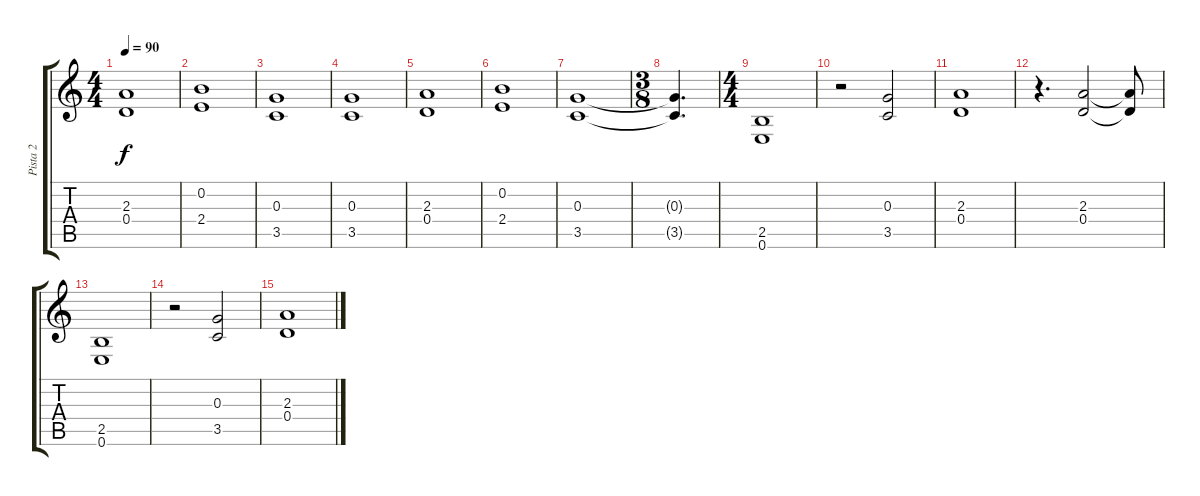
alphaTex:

\track ("Pista 2" "Pista 2") {instrument distortionguitar}
\staff {score tabs}
\tuning (E4 B3 G3 D3 A2 E2) {hide}
\ts (4 4)
\tempo 90
\clef g2
\ks c
(2.3 0.4).1{dy f} |
(0.2 2.4).1 |
(0.3 3.5).1 |
(0.3 3.5).1 |
(2.3 0.4).1 |
(0.2 2.4).1 |
(0.3 3.5).1{volume 11 instrument distortionguitar} |
\ts (3 8)
(0.3{t} 3.5{t}).4{d} |
\ts (4 4)
(2.5 0.6).1 |
r.2 (0.3 3.5).2 |
(2.3 0.4).1 |
r.4{d} (2.3 0.4).2 (2.3{t} 0.4{t}).8 |
(2.5 0.6).1 |
r.2 (0.3 3.5).2 |
(2.3 0.4).1
